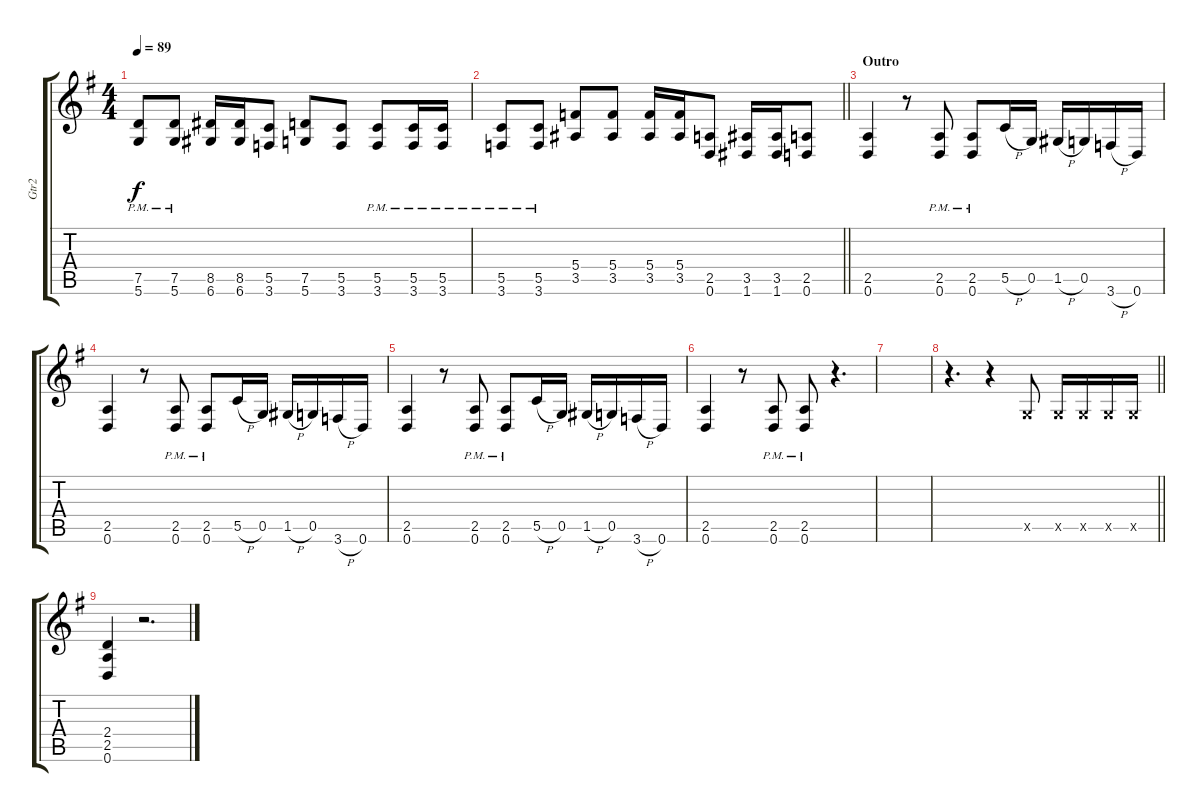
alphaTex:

\track ("Gtr2" "Gtr2") {instrument distortionguitar}
\staff {score tabs}
\tuning (D4 A3 F3 C3 G2 D2) {hide}
\ts (4 4)
\tempo 89
\clef g2
\ks g
(7.5{pm} 5.6{pm}).8{dy f} (7.5{pm} 5.6{pm}).8 (8.5 6.6).16 (8.5 6.6).16 (5.5 3.6).8 (7.5 5.6).8 (5.5 3.6).8 (5.5{pm} 3.6{pm}).8 (5.5{pm} 3.6{pm}).16 (5.5{pm} 3.6{pm}).16 |
\barLineRight lightlight
(5.5{pm} 3.6{pm}).8 (5.5{pm} 3.6{pm}).8 (5.4 3.5).8 (5.4 3.5).8 (5.4 3.5).16 (5.4 3.5).16 (2.5 0.6).8 (3.5 1.6).16 (3.5 1.6).16 (2.5 0.6).8 |
\section ("" "Outro")
(2.5 0.6).4 r.8 (2.5{pm} 0.6{pm}).8 (2.5{pm} 0.6{pm}).8 5.5{h}.16 0.5.16 1.5{h}.16 0.5.16 3.6{h}.16 0.6.16 |
(2.5 0.6).4 r.8 (2.5{pm} 0.6{pm}).8 (2.5{pm} 0.6{pm}).8 5.5{h}.16 0.5.16 1.5{h}.16 0.5.16 3.6{h}.16 0.6.16 |
(2.5 0.6).4 r.8 (2.5{pm} 0.6{pm}).8 (2.5{pm} 0.6{pm}).8 5.5{h}.16 0.5.16 1.5{h}.16 0.5.16 3.6{h}.16 0.6.16 |
(2.5 0.6).4 r.8 (2.5{pm} 0.6{pm}).8 (2.5{pm} 0.6{pm}).8 r.4{d} |
|
\barLineRight lightlight
r.4{d} r.4 0.5{x}.8 0.5{x}.16 0.5{x}.16 0.5{x}.16 0.5{x}.16 |
(2.4 2.5 0.6).4 r.2{d}
